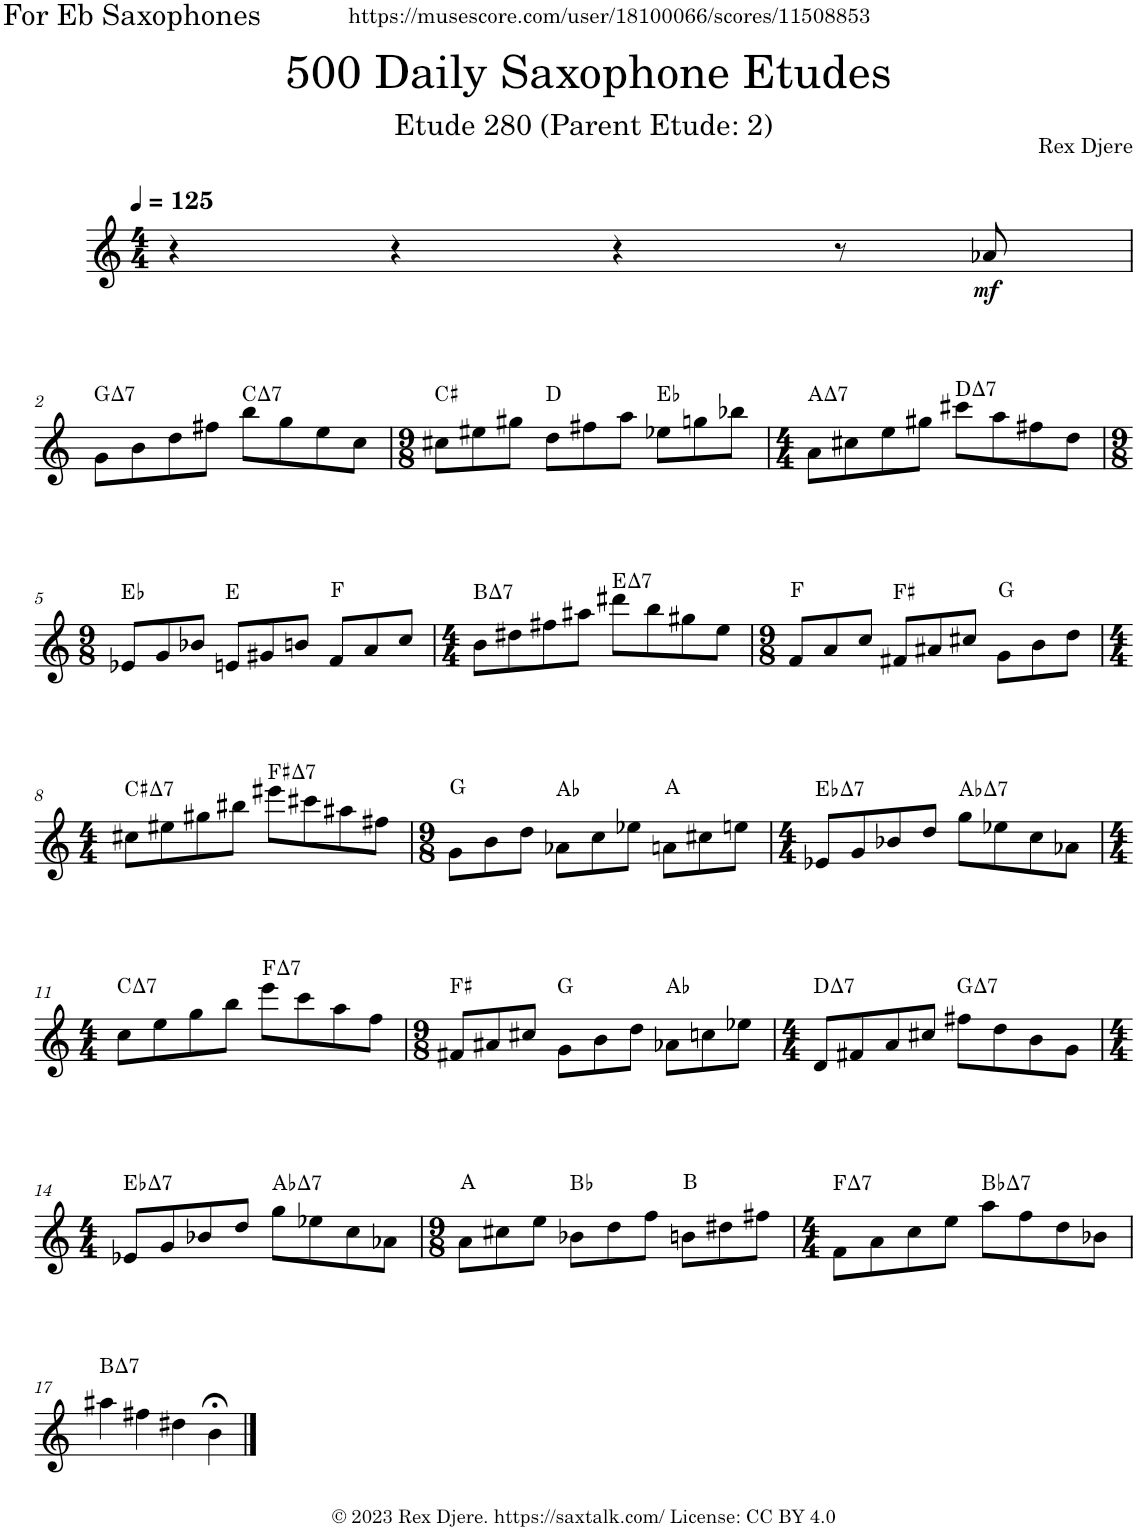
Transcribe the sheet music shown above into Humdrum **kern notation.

**kern	**dynam	**harte
*part1	*part1	*part1
*staff1	*staff1	*
*I"Alto Saxophone	*	*
*I'A. Sax.	*	*
*clefG2	*	*
*Trd5c9	*	*
*k[]	*	*
*M4/4	*	*
*MM125	*	*
=1	=1	=1
4r	.	.
4r	.	.
4r	.	.
8r	.	.
!	!LO:DY:b	!
8a-X/	mf	.
!!LO:LB:g=z
=2	=2	=2
!	!	!LO:H:kt=7
8g\L	.	G:maj7
8b\	.	.
8dd\	.	.
8ff#X\J	.	.
!	!	!LO:H:kt=7
8bb\L	.	C:maj7
8gg\	.	.
8ee\	.	.
8cc\J	.	.
=3	=3	=3
*M9/8	*	*
8cc#X\L	.	C#:maj
8ee#X\	.	.
8gg#X\J	.	.
8dd\L	.	D:maj
8ff#X\	.	.
8aa\J	.	.
8ee-X\L	.	Eb:maj
8ggn\	.	.
8bb-X\J	.	.
=4	=4	=4
*M4/4	*	*
!	!	!LO:H:kt=7
8a\L	.	A:maj7
8cc#X\	.	.
8ee\	.	.
8gg#X\J	.	.
!	!	!LO:H:kt=7
8ccc#X\L	.	D:maj7
8aa\	.	.
8ff#X\	.	.
8dd\J	.	.
!!LO:LB:g=z
=5	=5	=5
*M9/8	*	*
8e-X/L	.	Eb:maj
8g/	.	.
8b-X/J	.	.
8en/L	.	E:maj
8g#X/	.	.
8bn/J	.	.
8f/L	.	F:maj
8a/	.	.
8cc/J	.	.
=6	=6	=6
*M4/4	*	*
!	!	!LO:H:kt=7
8b\L	.	B:maj7
8dd#X\	.	.
8ff#X\	.	.
8aa#X\J	.	.
!	!	!LO:H:kt=7
8ddd#X\L	.	E:maj7
8bb\	.	.
8gg#X\	.	.
8ee\J	.	.
=7	=7	=7
*M9/8	*	*
8f/L	.	F:maj
8a/	.	.
8cc/J	.	.
8f#X/L	.	F#:maj
8a#X/	.	.
8cc#X/J	.	.
8g\L	.	G:maj
8b\	.	.
8dd\J	.	.
!!LO:LB:g=z
=8	=8	=8
*M4/4	*	*
!	!	!LO:H:kt=7
8cc#X\L	.	C#:maj7
8ee#X\	.	.
8gg#X\	.	.
8bb#X\J	.	.
!	!	!LO:H:kt=7
8eee#X\L	.	F#:maj7
8ccc#X\	.	.
8aa#X\	.	.
8ff#X\J	.	.
=9	=9	=9
*M9/8	*	*
8g\L	.	G:maj
8b\	.	.
8dd\J	.	.
8a-X\L	.	Ab:maj
8cc\	.	.
8ee-X\J	.	.
8an\L	.	A:maj
8cc#X\	.	.
8een\J	.	.
=10	=10	=10
*M4/4	*	*
!	!	!LO:H:kt=7
8e-X/L	.	Eb:maj7
8g/	.	.
8b-X/	.	.
8dd/J	.	.
!	!	!LO:H:kt=7
8gg\L	.	Ab:maj7
8ee-X\	.	.
8cc\	.	.
8a-X\J	.	.
!!LO:LB:g=z
=11	=11	=11
*M4/4	*	*
!	!	!LO:H:kt=7
8cc\L	.	C:maj7
8ee\	.	.
8gg\	.	.
8bb\J	.	.
!	!	!LO:H:kt=7
8eee\L	.	F:maj7
8ccc\	.	.
8aa\	.	.
8ff\J	.	.
=12	=12	=12
*M9/8	*	*
8f#X/L	.	F#:maj
8a#X/	.	.
8cc#X/J	.	.
8g\L	.	G:maj
8b\	.	.
8dd\J	.	.
8a-X\L	.	Ab:maj
8ccn\	.	.
8ee-X\J	.	.
=13	=13	=13
*M4/4	*	*
!	!	!LO:H:kt=7
8d/L	.	D:maj7
8f#X/	.	.
8a/	.	.
8cc#X/J	.	.
!	!	!LO:H:kt=7
8ff#X\L	.	G:maj7
8dd\	.	.
8b\	.	.
8g\J	.	.
!!LO:LB:g=z
=14	=14	=14
*M4/4	*	*
!	!	!LO:H:kt=7
8e-X/L	.	Eb:maj7
8g/	.	.
8b-X/	.	.
8dd/J	.	.
!	!	!LO:H:kt=7
8gg\L	.	Ab:maj7
8ee-X\	.	.
8cc\	.	.
8a-X\J	.	.
=15	=15	=15
*M9/8	*	*
8a\L	.	A:maj
8cc#X\	.	.
8ee\J	.	.
8b-X\L	.	Bb:maj
8dd\	.	.
8ff\J	.	.
8bn\L	.	B:maj
8dd#X\	.	.
8ff#X\J	.	.
=16	=16	=16
*M4/4	*	*
!	!	!LO:H:kt=7
8f\L	.	F:maj7
8a\	.	.
8cc\	.	.
8ee\J	.	.
!	!	!LO:H:kt=7
8aa\L	.	Bb:maj7
8ff\	.	.
8dd\	.	.
8b-X\J	.	.
!!LO:LB:g=z
=17	=17	=17
!	!	!LO:H:kt=7
4aa#X\	.	B:maj7
4ff#X\	.	.
4dd#X\	.	.
4b;<\	.	.
==	==	==
*-	*-	*-
